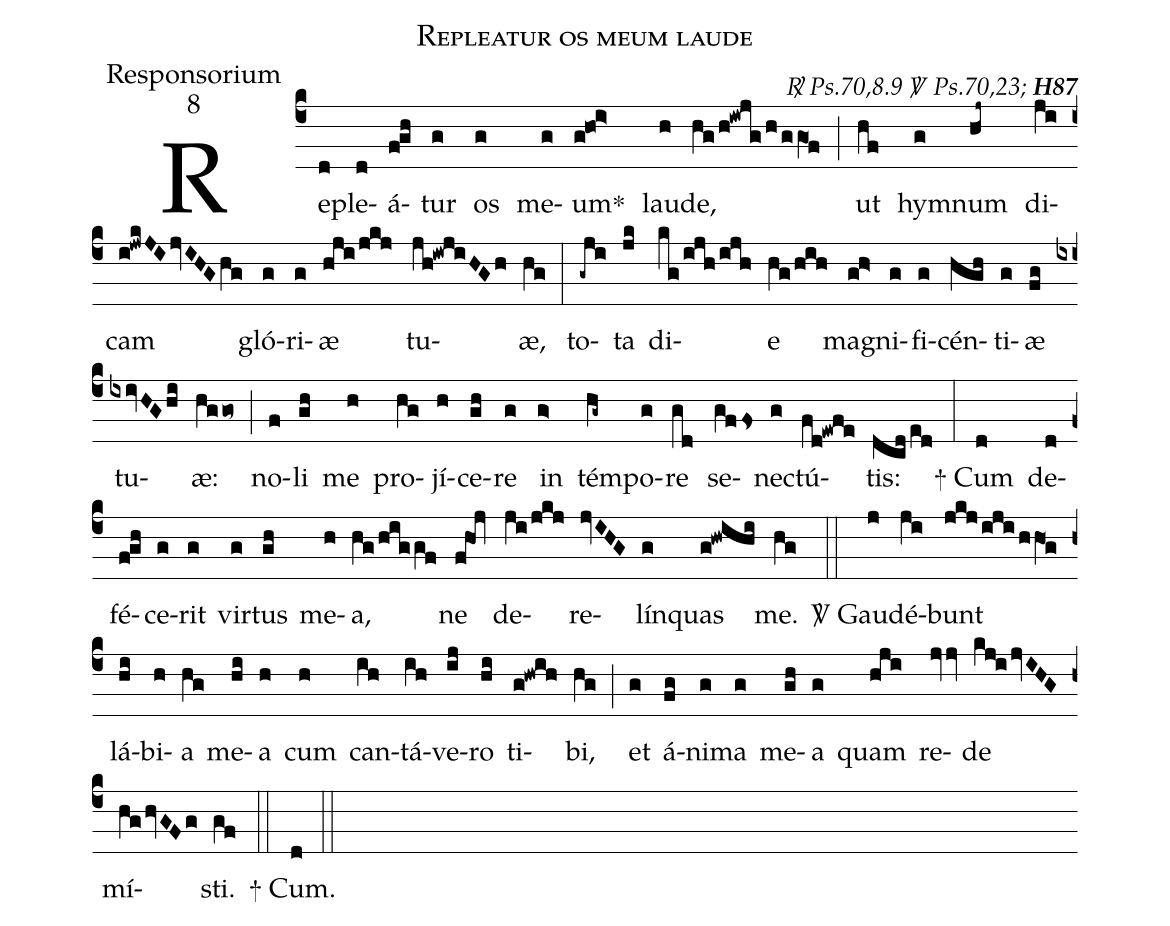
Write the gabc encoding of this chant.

name:Repleatur os meum laude;
office-part:Responsorium;
mode:8;
commentary:{\itshape\mdseries \Rbar\  Ps.70,8.9 \Vbar\  Ps.70,23;\/}  {\bfseries H87};
%%
(c4) Re(d)ple(d)á(fgh)tur(g) os(g) me(g)um<sp>*</sp>(g!ho0!i>) lau(h)de,(hg/h!iwjg/h/ggO1f) (;)
ut(hf) hym(g)num(hj~) di(ji)cam(i!jwkJIjvIHGhg) gló(g)ri(g)æ(hji/jkj) tu(jh!iwjiHGh)æ,(hg) (:)
to(-gji)ta(jk) di(kg/ijh/ijh)e(hg/hih) ma(gh>)gni(g)fi(g)cén(hgh)ti(g)æ(fg) tu(ixivHGhi)æ:(hggo~) (;)
no(f)li(gh) me(h) pro(hg)jí(h)ce(gh)re(g) in(g>) tém(hg~)po(g)re(gd) se(gfFs)ne(g)ctú(fd!ewfe)tis:(dcded) (:)
<sp>+</sp> Cum(d) de(d)fé(fgh)ce(g)rit(g) vir(g)tus(gh) me(h)a,(hg/higgf) ne(fhOj) de(ji/jkj)re(jvIHG)lín(g)quas(g!hwihi) me.(hg) (::)
<sp>V/</sp> Gau(j)dé(ji)bunt(jkj/iji/hhO1g) lá(hi)bi(h)a(hg) me(hi)a(h) cum(h) can(ih)tá(ih)ve(ij)ro(hi) ti(g!hwih)bi,(hg) (;)
et(g) á(fg)ni(g)ma(g) me(gh)a(g) quam(hji) re(jvv)de(kj!ijvIHG) mí(hghvGFg)sti.(gf) (::)
<sp>+</sp> Cum.(d) (::)
